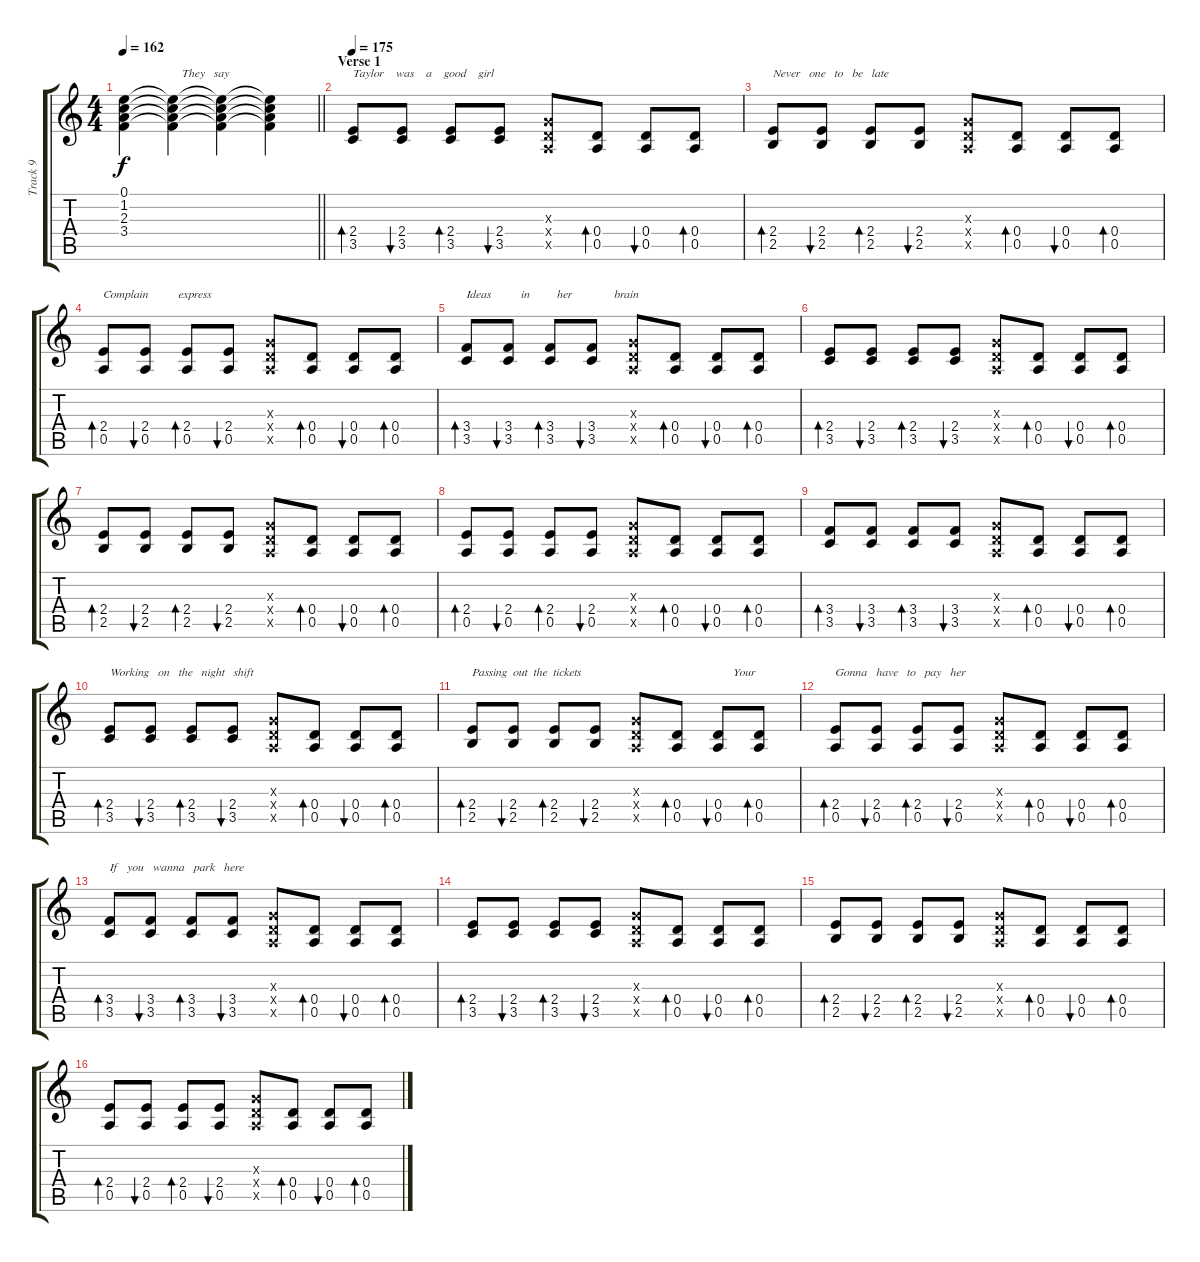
\track ("Track 9" "Track 9") {instrument acousticguitarsteel}
\staff {score tabs}
\tuning (E4 B3 G3 D3 A2 E2) {hide}
\ts (4 4)
\tempo 162
\clef g2
\barLineRight lightlight
\ks c
(0.1{t} 1.2{t} 2.3{t} 3.4{t}).4{dy f} (0.1{t} 1.2{t} 2.3{t} 3.4{t}).4{txt "   They   say"} (0.1{t} 1.2{t} 2.3{t} 3.4{t}).4 (0.1{t} 1.2{t} 2.3{t} 3.4{t}).4 |
\section ("" "Verse 1")
\tempo 175
(2.4 3.5).8{bd 120 txt "Taylor    was    a    good    girl"} (2.4 3.5).8{bu 120} (2.4 3.5).8{bd 120} (2.4 3.5).8{bu 120} (0.3{x} 0.4{x} 0.5{x}).8 (0.4 0.5).8{bd 120} (0.4 0.5).8{bu 120} (0.4 0.5).8{bd 120} |
(2.4 2.5).8{bd 120 txt "Never   one   to   be   late"} (2.4 2.5).8{bu 120} (2.4 2.5).8{bd 120} (2.4 2.5).8{bu 120} (0.3{x} 0.4{x} 0.5{x}).8 (0.4 0.5).8{bd 120} (0.4 0.5).8{bu 120} (0.4 0.5).8{bd 120} |
(2.4 0.5).8{bd 120 txt "Complain          express    "} (2.4 0.5).8{bu 120} (2.4 0.5).8{bd 120} (2.4 0.5).8{bu 120} (0.3{x} 0.4{x} 0.5{x}).8 (0.4 0.5).8{bd 120} (0.4 0.5).8{bu 120} (0.4 0.5).8{bd 120} |
(3.4 3.5).8{bd 120 txt "Ideas          in         her              brain"} (3.4 3.5).8{bu 120} (3.4 3.5).8{bd 120} (3.4 3.5).8{bu 120} (0.3{x} 0.4{x} 0.5{x}).8 (0.4 0.5).8{bd 120} (0.4 0.5).8{bu 120} (0.4 0.5).8{bd 120} |
(2.4 3.5).8{bd 120} (2.4 3.5).8{bu 120} (2.4 3.5).8{bd 120} (2.4 3.5).8{bu 120} (0.3{x} 0.4{x} 0.5{x}).8 (0.4 0.5).8{bd 120} (0.4 0.5).8{bu 120} (0.4 0.5).8{bd 120} |
(2.4 2.5).8{bd 120} (2.4 2.5).8{bu 120} (2.4 2.5).8{bd 120} (2.4 2.5).8{bu 120} (0.3{x} 0.4{x} 0.5{x}).8 (0.4 0.5).8{bd 120} (0.4 0.5).8{bu 120} (0.4 0.5).8{bd 120} |
(2.4 0.5).8{bd 120} (2.4 0.5).8{bu 120} (2.4 0.5).8{bd 120} (2.4 0.5).8{bu 120} (0.3{x} 0.4{x} 0.5{x}).8 (0.4 0.5).8{bd 120} (0.4 0.5).8{bu 120} (0.4 0.5).8{bd 120} |
(3.4 3.5).8{bd 120} (3.4 3.5).8{bu 120} (3.4 3.5).8{bd 120} (3.4 3.5).8{bu 120} (0.3{x} 0.4{x} 0.5{x}).8 (0.4 0.5).8{bd 120} (0.4 0.5).8{bu 120} (0.4 0.5).8{bd 120} |
(2.4 3.5).8{bd 120 txt "Working   on   the   night   shift"} (2.4 3.5).8{bu 120} (2.4 3.5).8{bd 120} (2.4 3.5).8{bu 120} (0.3{x} 0.4{x} 0.5{x}).8 (0.4 0.5).8{bd 120} (0.4 0.5).8{bu 120} (0.4 0.5).8{bd 120} |
(2.4 2.5).8{bd 120 txt "Passing  out  the  tickets"} (2.4 2.5).8{bu 120} (2.4 2.5).8{bd 120} (2.4 2.5).8{bu 120} (0.3{x} 0.4{x} 0.5{x}).8 (0.4 0.5).8{bd 120} (0.4 0.5).8{bu 120 txt "     Your"} (0.4 0.5).8{bd 120} |
(2.4 0.5).8{bd 120 txt "Gonna   have   to   pay   her"} (2.4 0.5).8{bu 120} (2.4 0.5).8{bd 120} (2.4 0.5).8{bu 120} (0.3{x} 0.4{x} 0.5{x}).8 (0.4 0.5).8{bd 120} (0.4 0.5).8{bu 120} (0.4 0.5).8{bd 120} |
(3.4 3.5).8{bd 120 txt "If   you   wanna   park   here"} (3.4 3.5).8{bu 120} (3.4 3.5).8{bd 120} (3.4 3.5).8{bu 120} (0.3{x} 0.4{x} 0.5{x}).8 (0.4 0.5).8{bd 120} (0.4 0.5).8{bu 120} (0.4 0.5).8{bd 120} |
(2.4 3.5).8{bd 120} (2.4 3.5).8{bu 120} (2.4 3.5).8{bd 120} (2.4 3.5).8{bu 120} (0.3{x} 0.4{x} 0.5{x}).8 (0.4 0.5).8{bd 120} (0.4 0.5).8{bu 120} (0.4 0.5).8{bd 120} |
(2.4 2.5).8{bd 120} (2.4 2.5).8{bu 120} (2.4 2.5).8{bd 120} (2.4 2.5).8{bu 120} (0.3{x} 0.4{x} 0.5{x}).8 (0.4 0.5).8{bd 120} (0.4 0.5).8{bu 120} (0.4 0.5).8{bd 120} |
(2.4 0.5).8{bd 120} (2.4 0.5).8{bu 120} (2.4 0.5).8{bd 120} (2.4 0.5).8{bu 120} (0.3{x} 0.4{x} 0.5{x}).8 (0.4 0.5).8{bd 120} (0.4 0.5).8{bu 120} (0.4 0.5).8{bd 120}
